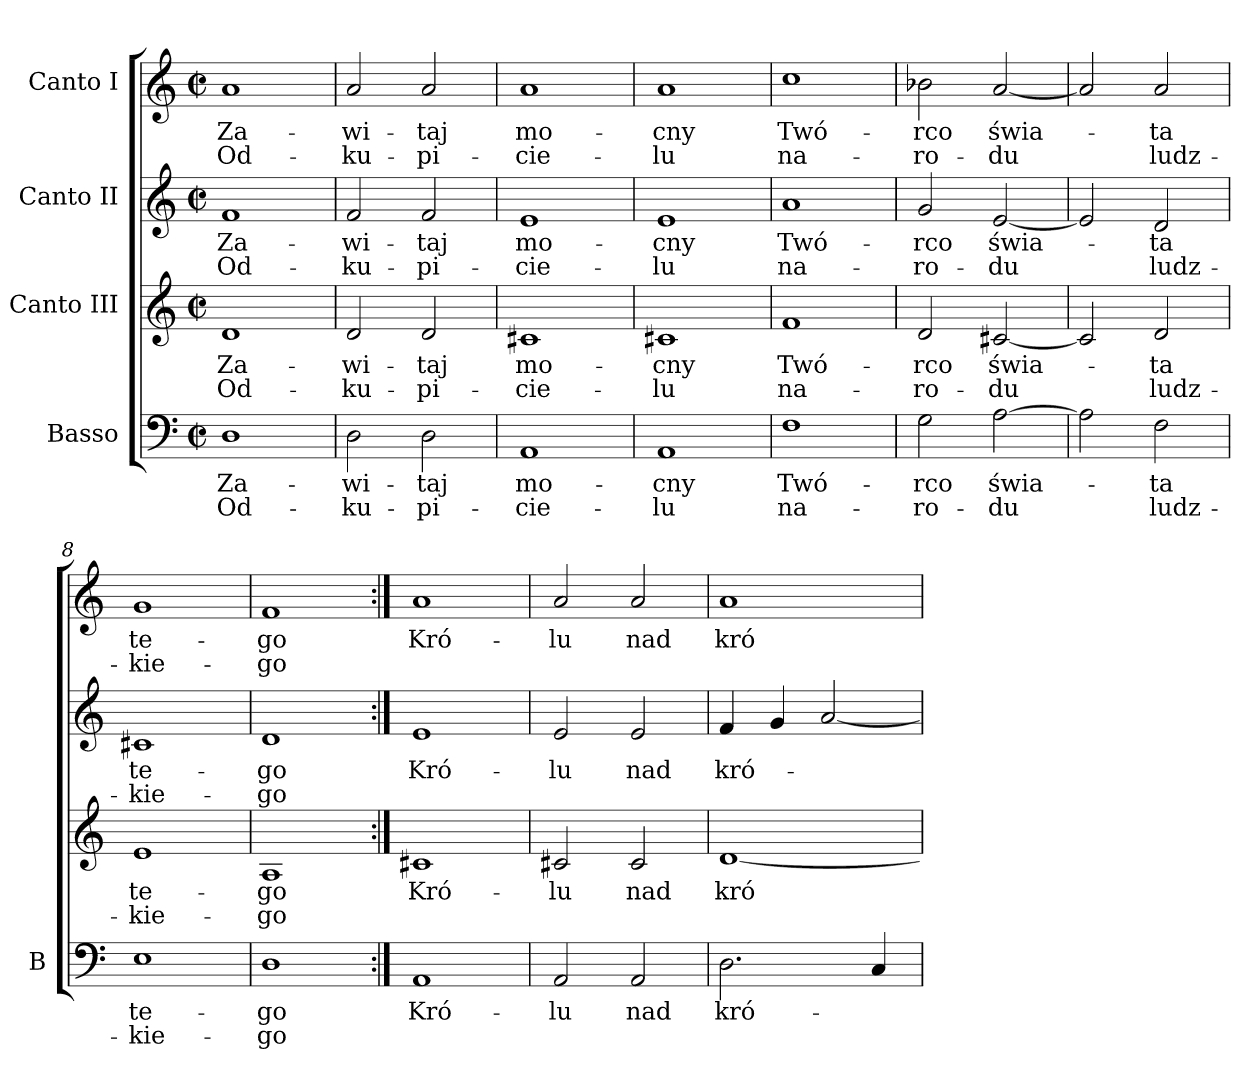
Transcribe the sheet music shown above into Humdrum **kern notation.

**kern	**text	**text	**kern	**text	**text	**kern	**text	**text	**kern	**text	**text
*part4	*part4	*part4	*part3	*part3	*part3	*part2	*part2	*part2	*part1	*part1	*part1
*staff4	*staff4	*staff4	*staff3	*staff3	*staff3	*staff2	*staff2	*staff2	*staff1	*staff1	*staff1
*I"Basso	*	*	*I"Canto III	*	*	*I"Canto II	*	*	*I"Canto I	*	*
*I'B	*	*	*	*	*	*	*	*	*	*	*
*clefF4	*	*	*clefG2	*	*	*clefG2	*	*	*clefG2	*	*
*k[]	*	*	*k[]	*	*	*k[]	*	*	*k[]	*	*
*M2/2	*	*	*M2/2	*	*	*M2/2	*	*	*M2/2	*	*
*met(c|)	*	*	*met(c|)	*	*	*met(c|)	*	*	*met(c|)	*	*
=1	=1	=1	=1	=1	=1	=1	=1	=1	=1	=1	=1
1D	Za-	Od-	1d	Za-	Od-	1f	Za-	Od-	1a	Za-	Od-
=2	=2	=2	=2	=2	=2	=2	=2	=2	=2	=2	=2
2D\	-wi-	-ku-	2d/	-wi-	-ku-	2f/	-wi-	-ku-	2a/	-wi-	-ku-
2D\	-taj	-pi-	2d/	-taj	-pi-	2f/	-taj	-pi-	2a/	-taj	-pi-
=3	=3	=3	=3	=3	=3	=3	=3	=3	=3	=3	=3
1AA	mo-	-cie-	1c#X	mo-	-cie-	1e	mo-	-cie-	1a	mo-	-cie-
=4	=4	=4	=4	=4	=4	=4	=4	=4	=4	=4	=4
1AA	-cny	-lu	1c#X	-cny	-lu	1e	-cny	-lu	1a	-cny	-lu
=5	=5	=5	=5	=5	=5	=5	=5	=5	=5	=5	=5
1F	Twó-	na-	1f	Twó-	na-	1a	Twó-	na-	1cc	Twó-	na-
=6	=6	=6	=6	=6	=6	=6	=6	=6	=6	=6	=6
2G\	-rco	-ro-	2d/	-rco	-ro-	2g/	-rco	-ro-	2b-X\	-rco	-ro-
[2A\	świa-	-du	[2c#X/	świa-	-du	[2e/	świa-	-du	[2a/	świa-	-du
=7	=7	=7	=7	=7	=7	=7	=7	=7	=7	=7	=7
2A\]	.	.	2c#/]	.	.	2e/]	.	.	2a/]	.	.
2F\	-ta	ludz-	2d/	-ta	ludz-	2d/	-ta	ludz-	2a/	-ta	ludz-
=8	=8	=8	=8	=8	=8	=8	=8	=8	=8	=8	=8
1E	te-	-kie-	1e	te-	-kie-	1c#X	te-	-kie-	1g	te-	-kie-
=9	=9	=9	=9	=9	=9	=9	=9	=9	=9	=9	=9
1D	-go	-go	1A	-go	-go	1d	-go	-go	1f	-go	-go
=10:|!	=10:|!	=10:|!	=10:|!	=10:|!	=10:|!	=10:|!	=10:|!	=10:|!	=10:|!	=10:|!	=10:|!
1AA	Kró-	.	1c#X	Kró-	.	1e	Kró-	.	1a	Kró-	.
=11	=11	=11	=11	=11	=11	=11	=11	=11	=11	=11	=11
2AA/	-lu	.	2c#X/	-lu	.	2e/	-lu	.	2a/	-lu	.
2AA/	nad	.	2c#/	nad	.	2e/	nad	.	2a/	nad	.
=12	=12	=12	=12	=12	=12	=12	=12	=12	=12	=12	=12
2.D\	kró-	.	[1d	kró-	.	4f/	kró-	.	1a	kró-	.
.	.	.	.	.	.	4g/	.	.	.	.	.
.	.	.	.	.	.	[2a/	.	.	.	.	.
4C/	.	.	.	.	.	.	.	.	.	.	.
=	=	=	=	=	=	=	=	=	=	=	=
*-	*-	*-	*-	*-	*-	*-	*-	*-	*-	*-	*-
